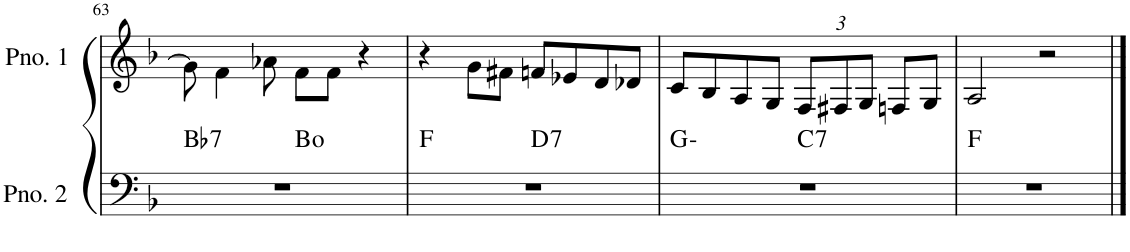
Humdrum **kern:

**kern	**harte	**kern
*part2	*part2	*part1
*staff2	*	*staff1
*I"ピアノ 2	*	*I"ピアノ 1
!!LO:PB:g=z
*clefF4	*	*clefG2
*k[b-]	*	*k[b-]
*M4/4	*	*M4/4
=63	=63	=63
!	!LO:H:kt=7	!
*^	*	*
1r	2ryy	Bb:7	8g\]
.	.	.	4f\
.	.	.	8a-X\
.	2ryy	B:dim	8f\L
.	.	.	8f\J
.	.	.	4r
=64	=64	=64	=64
1r	2ryy	F:maj	4r
.	.	.	8g\L
.	.	.	8f#X\J
!	!	!LO:H:kt=7	!
.	2ryy	D:7	8fn/L
.	.	.	8e-X/
.	.	.	8d/
.	.	.	8d-X/J
=65	=65	=65	=65
1r	2ryy	G:min	8c/L
.	.	.	8B-/
.	.	.	8A/
.	.	.	8G/J
*	*	*	*Xbrackettup
!	!	!LO:H:kt=7	!
.	2ryy	C:7	12F/L
.	.	.	12F#X/
.	.	.	12G/J
.	.	.	8Fn/L
.	.	.	8G/J
*v	*v	*	*
=66	=66	=66
1r	F:maj	2A/
.	.	2r
==	==	==
*-	*-	*-
